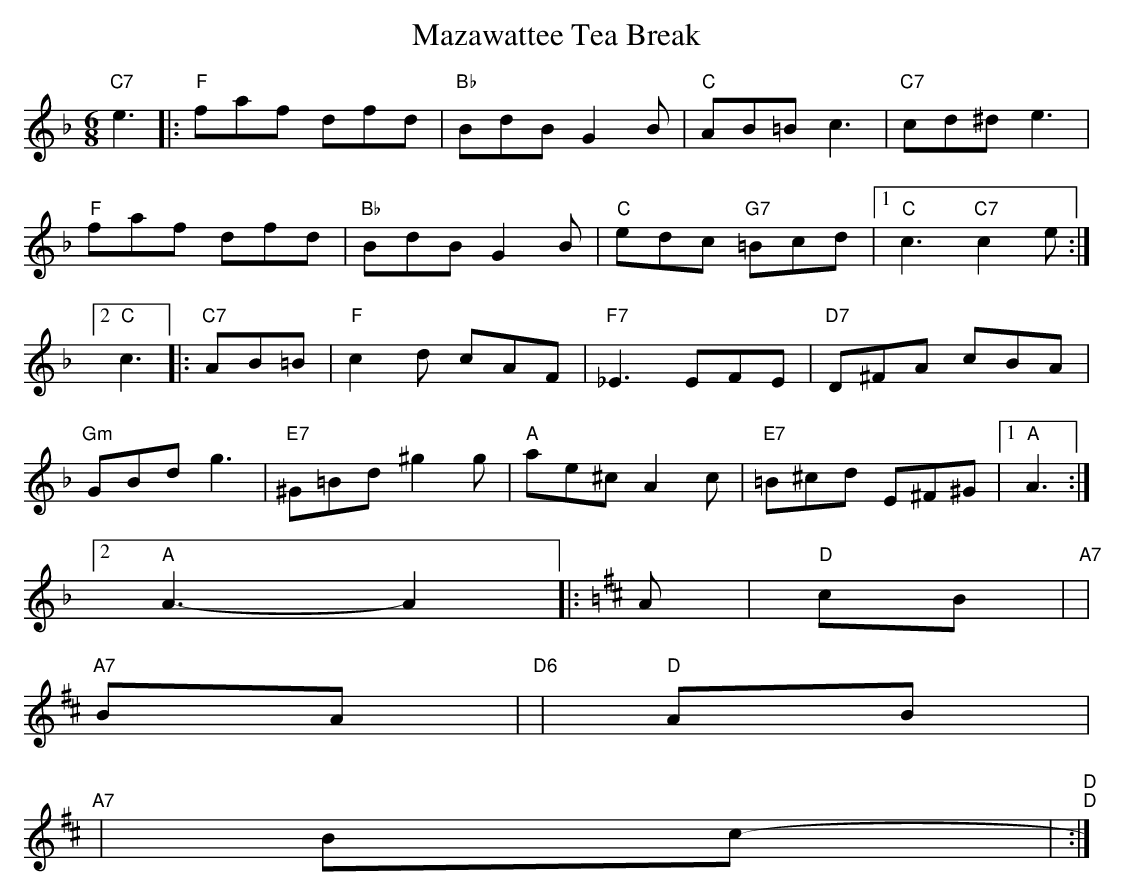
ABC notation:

X:1
T:Mazawattee Tea Break
M:6/8
K:F
"C7"e3 |:"F"faf dfd|"Bb"BdB G2B|"C"AB=B c3|"C7"cd^d e3|
"F"faf dfd|"Bb"BdB G2B|"C"edc "G7"=Bcd| [1"C"c3 "C7"c2e:|
[2"C"c3 |:"C7"AB=B |"F"c2d cAF|"F7"_E3 EFE|"D7"D^FA cBA|
"Gm"GBd g3|"E7"^G=Bd ^g2g|"A"ae^c A2c|"E7"=B^cd E^F^G| [1"A"A3 :|
[2"A"A3 -A2|:\
K:D
A|"D"+F2A2d2++F A d ++FAd+cB|"A7"+G2A2c2++G A c ++G3A3c3+|
"A7"+G2A2c2++G A c ++GAc+BA|"D6"+F2A2B2++F A B ++F3A3B3+|\
"D"+F2A2B2++F A B ++FAB+AB|
"A7"+G2A2c2++G A c ++G3A3c3+|+G2A2c2++G A c ++GAc+Bc|\
"D"+F3 A3 d3 +-"D"+F2A2d2+:|
